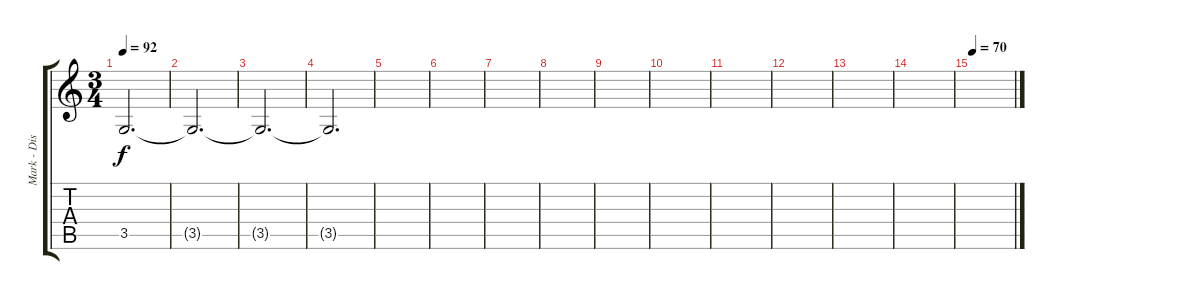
\track ("Mark - Distortion" "Mark - Dis") {instrument distortionguitar}
\staff {score tabs}
\tuning (B3 G3 E3 B2 E2 B1) {hide}
\ts (3 4)
\tempo 92
\clef g2
\ks c
3.5.2{d dy f} |
3.5{t}.2{d} |
3.5{t}.2{d} |
3.5{t}.2{d} |
|
|
|
|
|
|
|
|
|
|
\tempo 70
